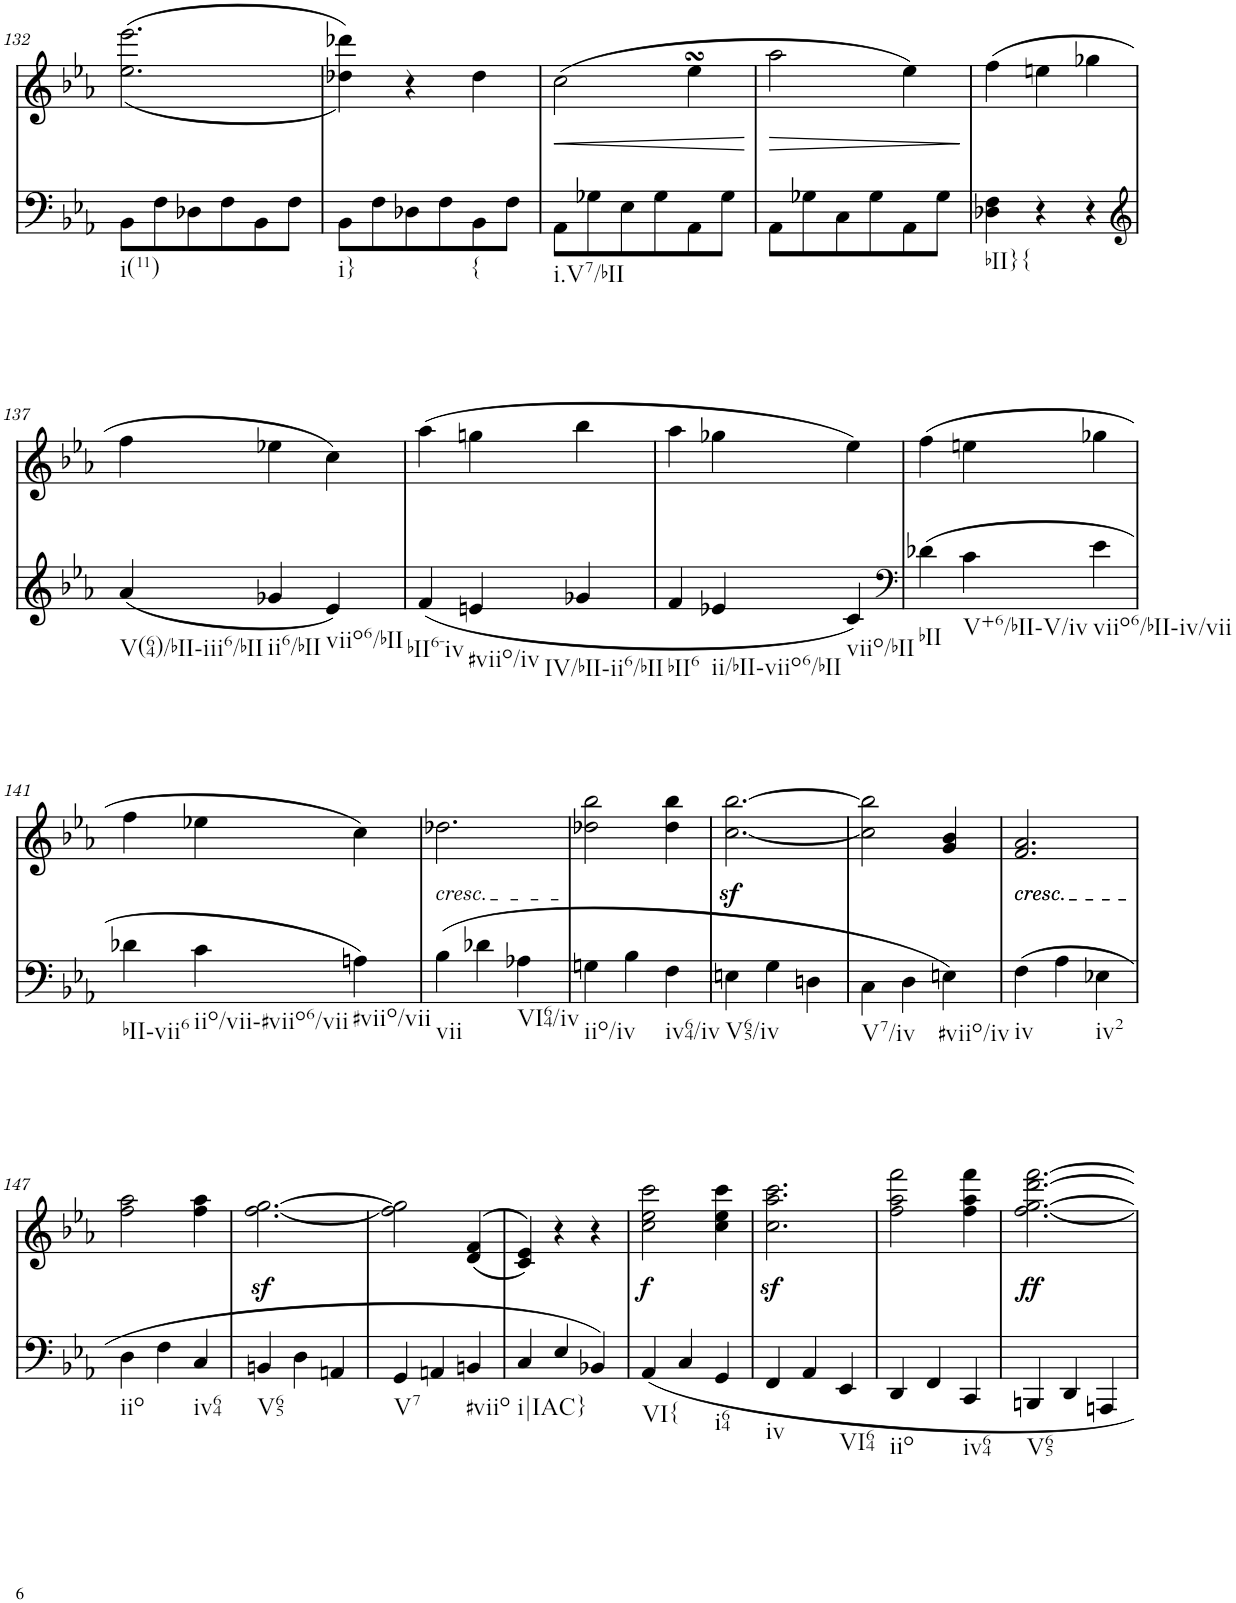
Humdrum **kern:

**kern	**kern	**dynam
*part2	*part1	*part1
*staff2	*staff1	*staff1
*I"piano	*I"piano	*
*I'Pno	*I'Pno	*
!!LO:PB:g=z
*clefF4	*clefG2	*
*k[b-e-a-]	*k[b-e-a-]	*
*c:	*c:	*
*M3/4	*M3/4	*
=132	=132	=132
!LO:TX:b:t=i(11)	!	!
8BB-\L	(<(2.ee-\ 2.eee-\	.
8F\	.	.
8D-X\	.	.
8F\	.	.
8BB-\	.	.
8F\J	.	.
=133	=133	=133
!LO:TX:b:t=i}	!	!
8BB-\L	4dd-X\ 4ddd-X\))	.
8F\	.	.
8D-X\	4r	.
8F\	.	.
!LO:TX:b:t={	!	!
8BB-\	4dd-\	.
8F\J	.	.
=134	=134	=134
!LO:TX:b:t=i.V7/bII	!	!
!	!	!LO:HP:b
8AA-\L	(2cc\	<
8G-X\	.	.
8E-\	.	.
8G-\	.	.
8AA-\	4ee-sSSs\	.
8G-\J	.	.
.	.	[
=135	=135	=135
!	!	!LO:HP:b
8AA-\L	2aa-\	>
8G-X\	.	.
8C\	.	.
8G-\	.	.
8AA-\	4ee-\)	.
8G-\J	.	.
.	.	]
=136	=136	=136
!LO:TX:b:t=bII}{	!	!
4D-X\ 4F\	(4ff\	.
4r	4een\	.
4r	4gg-X\	.
!!LO:LB:g=z
=137	=137	=137
*clefG2	*	*
!LO:TX:b:t=V(64)/bII-iii6/bII	!	!
(4a-/	4ff\	.
!LO:TX:b:t=ii6/bII	!	!
4g-X/	4ee-X\	.
!LO:TX:b:t=viio6/bII	!	!
4e-/)	4cc\)	.
=138	=138	=138
!LO:TX:b:t=bII6-iv	!	!
(4f/	(4aa-\	.
!LO:TX:b:t=#viio/iv	!	!
4en/	4ggn\	.
!LO:TX:b:t=IV/bII-ii6/bII	!	!
4g-X/	4bb-\	.
=139	=139	=139
!LO:TX:b:t=bII6	!	!
4f/	4aa-\	.
!LO:TX:b:t=ii/bII-viio6/bII	!	!
4e-X/	4gg-X\	.
!LO:TX:b:t=viio/bII	!	!
4c/)	4ee-\)	.
=140	=140	=140
*clefF4	*	*
!LO:TX:b:t=bII	!	!
(4d-X\	(4ff\	.
!LO:TX:b:t=V+6/bII-V/iv	!	!
4c\	4een\	.
!LO:TX:b:t=viio6/bII-iv/vii	!	!
4e-\	4gg-X\	.
!!LO:LB:g=z
=141	=141	=141
!LO:TX:b:t=bII-vii6	!	!
4d-X\	4ff\	.
!LO:TX:b:t=iio/vii-#viio6/vii	!	!
4c\	4ee-X\	.
!LO:TX:b:t=#viio/vii	!	!
4An\)	4cc\)	.
=142	=142	=142
!	!LO:TX:b:i:t=cresc.	!
!LO:TX:b:t=vii	!	!
(4B-\	2.dd-X\	.
4d-X\	.	.
!LO:TX:b:t=VI64/iv	!	!
4A-X\	.	.
=143	=143	=143
!LO:TX:b:t=iio/iv	!	!
4Gn\	2dd-X\ 2bb-\	.
4B-\	.	.
!LO:TX:b:t=iv64/iv	!	!
4F\	4dd-\ 4bb-\	.
=144	=144	=144
!LO:TX:b:t=V65/iv	!	!
4En\	[2.cc\z< [2.bb-\z<	.
4G\	.	.
4Dn\	.	.
=145	=145	=145
!LO:TX:b:t=V7/iv	!	!
4C\	2cc\] 2bb-\]	.
4D\	.	.
!LO:TX:b:t=#viio/iv	!	!
4En\)	4g/ 4b-/	.
=146	=146	=146
!	!LO:TX:b:i:t=cresc.	!
!	!LO:TX:b:i:t=cresc.	!
!LO:TX:b:t=iv	!	!
(4F\	2.f/ 2.a-/	.
4A-\	.	.
!LO:TX:b:t=iv2	!	!
4E-X\	.	.
!!LO:LB:g=z
=147	=147	=147
!LO:TX:b:t=iio	!	!
4D\	2ff\ 2aa-\	.
4F\	.	.
!LO:TX:b:t=iv64	!	!
4C/	4ff\ 4aa-\	.
=148	=148	=148
!LO:TX:b:t=V65	!	!
4BBn/	[2.ff\z< [2.gg\z<	.
4D\	.	.
4AAn/	.	.
=149	=149	=149
!LO:TX:b:t=V7	!	!
4GG/	2ff\] 2gg\]	.
4AAn/	.	.
!LO:TX:b:t=#viio	!	!
4BBn/	((>4d/ 4f/	.
=150	=150	=150
!LO:TX:b:t=i|IAC}	!	!
4C/	4c/ 4e-/))	.
4E-/	4r	.
4BB-X/)	4r	.
=151	=151	=151
!LO:TX:b:t=VI{	!	!
!	!	!LO:DY:b
4AA-/	2cc\ 2ee-\ 2ccc\	f
4C/	.	.
!LO:TX:b:t=i64	!	!
4GG/	4cc\ 4ee-\ 4ccc\	.
=152	=152	=152
!LO:TX:b:t=iv	!	!
4FF/	2.cc\z< 2.aa-\z< 2.ccc\z<	.
4AA-/	.	.
!LO:TX:b:t=VI64	!	!
4EE-/	.	.
=153	=153	=153
!LO:TX:b:t=iio	!	!
4DD/	2ff\ 2aa-\ 2fff\	.
4FF/	.	.
!LO:TX:b:t=iv64	!	!
4CC/	4ff\ 4aa-\ 4fff\	.
=154	=154	=154
!LO:TX:b:t=V65	!	!
!	!	!LO:DY:b
4BBBn/	[2.ff\ [2.gg\ [2.ddd\ [2.fff\	ff
4DD/	.	.
4AAAn/	.	.
=	=	=
*-	*-	*-
